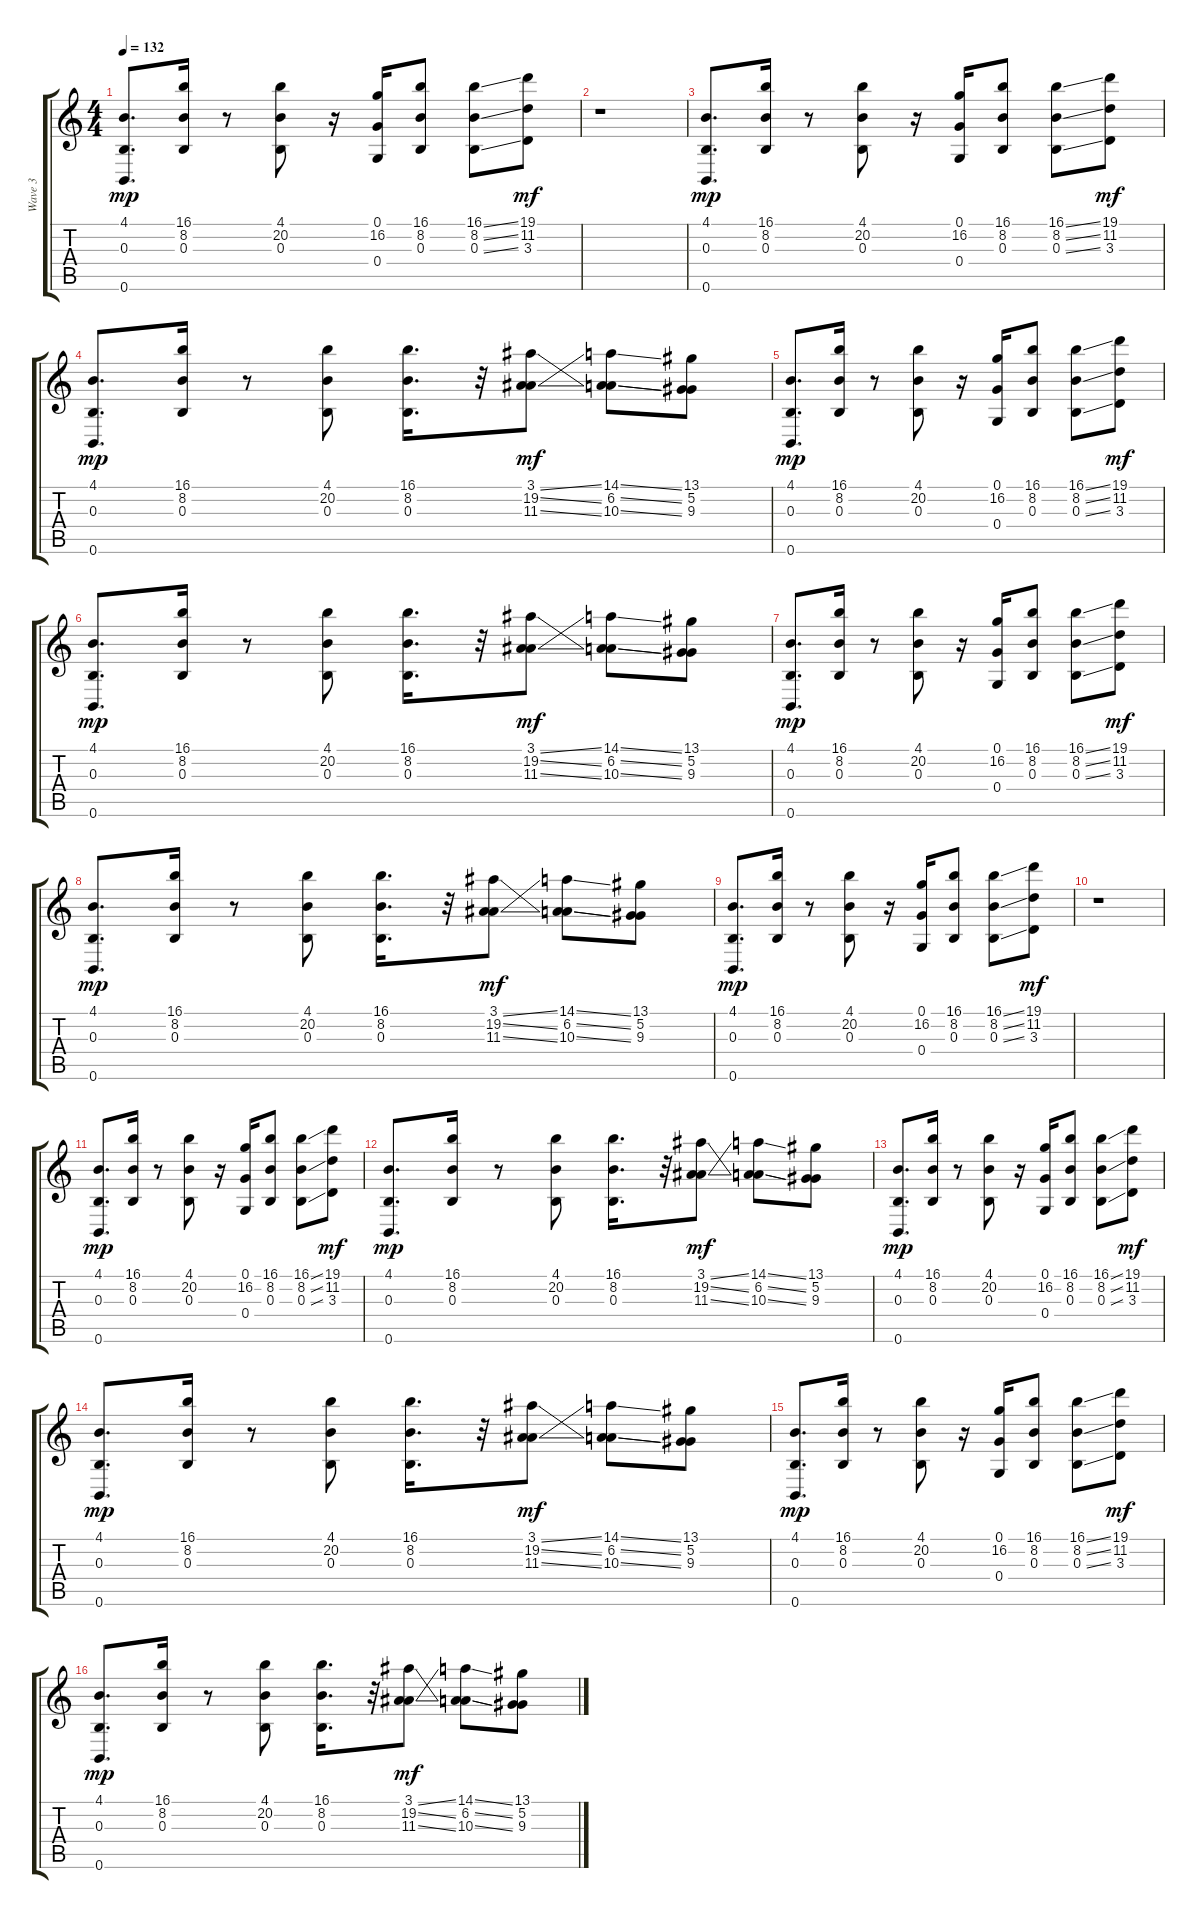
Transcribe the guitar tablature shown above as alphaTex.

\track ("Wave 3" "Wave 3") {instrument lead2sawtooth}
\staff {score tabs}
\tuning (G4 Eb4 B3 G3 Eb3 B2) {hide}
\ts (4 4)
\tempo 132
\clef g2
\ks c
(4.1 0.3 0.6).8{d dy mp} (16.1 8.2 0.3).16 r.8 (4.1 20.2 0.3).8 r.16 (0.1 16.2 0.4).16 (16.1 8.2 0.3).8 (16.1{ss} 8.2{ss} 0.3{ss}).8 (19.1 11.2 3.3).8{dy mf} |
r.1 |
(4.1 0.3 0.6).8{d dy mp} (16.1 8.2 0.3).16 r.8 (4.1 20.2 0.3).8 r.16 (0.1 16.2 0.4).16 (16.1 8.2 0.3).8 (16.1{ss} 8.2{ss} 0.3{ss}).8 (19.1 11.2 3.3).8{dy mf} |
(4.1 0.3 0.6).8{d dy mp} (16.1 8.2 0.3).16 r.8 (4.1 20.2 0.3).8 (16.1 8.2 0.3).16{d} r.32 (3.1{ss} 19.2{ss} 11.3{ss}).8{dy mf} (14.1{ss} 6.2{ss} 10.3{ss}).8 (13.1 5.2 9.3).8 |
(4.1 0.3 0.6).8{d dy mp} (16.1 8.2 0.3).16 r.8 (4.1 20.2 0.3).8 r.16 (0.1 16.2 0.4).16 (16.1 8.2 0.3).8 (16.1{ss} 8.2{ss} 0.3{ss}).8 (19.1 11.2 3.3).8{dy mf} |
(4.1 0.3 0.6).8{d dy mp} (16.1 8.2 0.3).16 r.8 (4.1 20.2 0.3).8 (16.1 8.2 0.3).16{d} r.32 (3.1{ss} 19.2{ss} 11.3{ss}).8{dy mf} (14.1{ss} 6.2{ss} 10.3{ss}).8 (13.1 5.2 9.3).8 |
(4.1 0.3 0.6).8{d dy mp} (16.1 8.2 0.3).16 r.8 (4.1 20.2 0.3).8 r.16 (0.1 16.2 0.4).16 (16.1 8.2 0.3).8 (16.1{ss} 8.2{ss} 0.3{ss}).8 (19.1 11.2 3.3).8{dy mf} |
(4.1 0.3 0.6).8{d dy mp} (16.1 8.2 0.3).16 r.8 (4.1 20.2 0.3).8 (16.1 8.2 0.3).16{d} r.32 (3.1{ss} 19.2{ss} 11.3{ss}).8{dy mf} (14.1{ss} 6.2{ss} 10.3{ss}).8 (13.1 5.2 9.3).8 |
(4.1 0.3 0.6).8{d dy mp} (16.1 8.2 0.3).16 r.8 (4.1 20.2 0.3).8 r.16 (0.1 16.2 0.4).16 (16.1 8.2 0.3).8 (16.1{ss} 8.2{ss} 0.3{ss}).8 (19.1 11.2 3.3).8{dy mf} |
r.1 |
(4.1 0.3 0.6).8{d dy mp} (16.1 8.2 0.3).16 r.8 (4.1 20.2 0.3).8 r.16 (0.1 16.2 0.4).16 (16.1 8.2 0.3).8 (16.1{ss} 8.2{ss} 0.3{ss}).8 (19.1 11.2 3.3).8{dy mf} |
(4.1 0.3 0.6).8{d dy mp} (16.1 8.2 0.3).16 r.8 (4.1 20.2 0.3).8 (16.1 8.2 0.3).16{d} r.32 (3.1{ss} 19.2{ss} 11.3{ss}).8{dy mf} (14.1{ss} 6.2{ss} 10.3{ss}).8 (13.1 5.2 9.3).8 |
(4.1 0.3 0.6).8{d dy mp} (16.1 8.2 0.3).16 r.8 (4.1 20.2 0.3).8 r.16 (0.1 16.2 0.4).16 (16.1 8.2 0.3).8 (16.1{ss} 8.2{ss} 0.3{ss}).8 (19.1 11.2 3.3).8{dy mf} |
(4.1 0.3 0.6).8{d dy mp} (16.1 8.2 0.3).16 r.8 (4.1 20.2 0.3).8 (16.1 8.2 0.3).16{d} r.32 (3.1{ss} 19.2{ss} 11.3{ss}).8{dy mf} (14.1{ss} 6.2{ss} 10.3{ss}).8 (13.1 5.2 9.3).8 |
(4.1 0.3 0.6).8{d dy mp} (16.1 8.2 0.3).16 r.8 (4.1 20.2 0.3).8 r.16 (0.1 16.2 0.4).16 (16.1 8.2 0.3).8 (16.1{ss} 8.2{ss} 0.3{ss}).8 (19.1 11.2 3.3).8{dy mf} |
(4.1 0.3 0.6).8{d dy mp} (16.1 8.2 0.3).16 r.8 (4.1 20.2 0.3).8 (16.1 8.2 0.3).16{d} r.32 (3.1{ss} 19.2{ss} 11.3{ss}).8{dy mf} (14.1{ss} 6.2{ss} 10.3{ss}).8 (13.1 5.2 9.3).8
